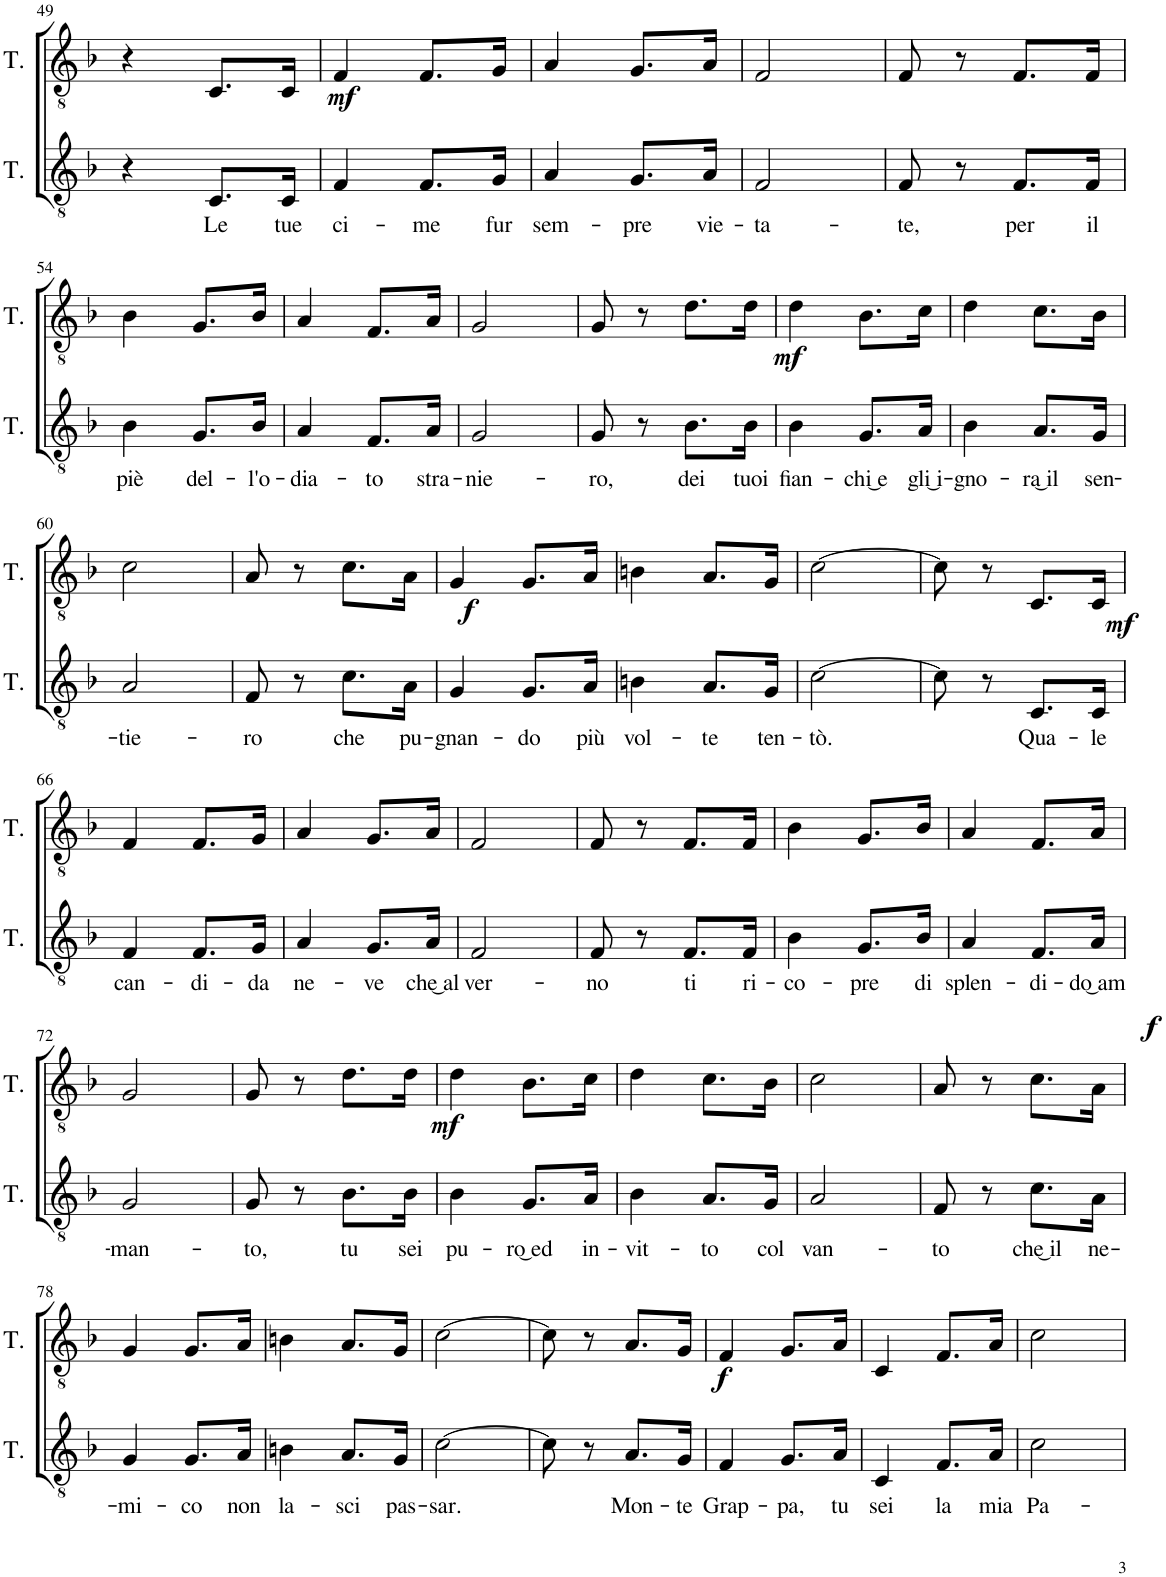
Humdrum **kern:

**kern	**text	**kern	**dynam
*part2	*part2	*part1	*part1
*staff2	*staff2	*staff1	*staff1
*I"Tenor	*	*I"Tenor	*
*I'T.	*	*I'T.	*
!!LO:PB:g=z
*clefGv2	*	*clefGv2	*
*k[b-]	*	*k[b-]	*
*M2/4	*	*M2/4	*
=49	=49	=49	=49
4r	.	4r	.
!	!LO:LY:b	!	!LO:DY:b
8.C/L	Le	8.C/L	mf
!	!LO:LY:b	!	!
16C/Jk	tue	16C/Jk	.
=50	=50	=50	=50
!	!LO:LY:b	!	!
4F/	ci-	4F/	.
!	!LO:LY:b	!	!
8.F/L	-me	8.F/L	.
!	!LO:LY:b	!	!
16G/Jk	fur	16G/Jk	.
=51	=51	=51	=51
!	!LO:LY:b	!	!
4A/	sem-	4A/	.
!	!LO:LY:b	!	!
8.G/L	-pre	8.G/L	.
!	!LO:LY:b	!	!
16A/Jk	vie-	16A/Jk	.
=52	=52	=52	=52
!	!LO:LY:b	!	!
2F/	-ta-	2F/	.
=53	=53	=53	=53
!	!LO:LY:b	!	!
8F/	-te,	8F/	.
8r	.	8r	.
!	!LO:LY:b	!	!
8.F/L	per	8.F/L	.
!	!LO:LY:b	!	!
16F/Jk	il	16F/Jk	.
!!LO:LB:g=z
=54	=54	=54	=54
!	!LO:LY:b	!	!
4B-\	piè	4B-\	.
!	!LO:LY:b	!	!
8.G/L	del-	8.G/L	.
!	!LO:LY:b	!	!
16B-/Jk	-l'o-	16B-/Jk	.
=55	=55	=55	=55
!	!LO:LY:b	!	!
4A/	-dia-	4A/	.
!	!LO:LY:b	!	!
8.F/L	-to	8.F/L	.
!	!LO:LY:b	!	!
16A/Jk	stra-	16A/Jk	.
=56	=56	=56	=56
!	!LO:LY:b	!	!
2G/	-nie-	2G/	.
=57	=57	=57	=57
!	!LO:LY:b	!	!
8G/	-ro,	8G/	.
8r	.	8r	.
!	!LO:LY:b	!	!LO:DY:b
8.B-\L	dei	8.d\L	mf
!	!LO:LY:b	!	!
16B-\Jk	tuoi	16d\Jk	.
=58	=58	=58	=58
!	!LO:LY:b	!	!
4B-\	fian-	4d\	.
!	!LO:LY:b	!	!
8.G/L	-chi͜ e	8.B-\L	.
!	!LO:LY:b	!	!
16A/Jk	gli͜ i-	16c\Jk	.
=59	=59	=59	=59
!	!LO:LY:b	!	!
4B-\	-gno-	4d\	.
!	!LO:LY:b	!	!
8.A/L	-ra͜ il	8.c\L	.
!	!LO:LY:b	!	!
16G/Jk	sen-	16B-\Jk	.
!!LO:LB:g=z
=60	=60	=60	=60
!	!LO:LY:b	!	!
2A/	-tie-	2c\	.
=61	=61	=61	=61
!	!LO:LY:b	!	!
8F/	-ro	8A/	.
8r	.	8r	.
!	!LO:LY:b	!	!LO:DY:b
8.c\L	che	8.c\L	f
!	!LO:LY:b	!	!
16A\Jk	pu-	16A\Jk	.
=62	=62	=62	=62
!	!LO:LY:b	!	!
4G/	-gnan-	4G/	.
!	!LO:LY:b	!	!
8.G/L	-do	8.G/L	.
!	!LO:LY:b	!	!
16A/Jk	più	16A/Jk	.
=63	=63	=63	=63
!	!LO:LY:b	!	!
4Bn\	vol-	4Bn\	.
!	!LO:LY:b	!	!
8.A/L	-te	8.A/L	.
!	!LO:LY:b	!	!
16G/Jk	ten-	16G/Jk	.
=64	=64	=64	=64
!	!LO:LY:b	!	!
[2c\	-tò.	[2c\	.
=65	=65	=65	=65
8c\]	.	8c\]	.
8r	.	8r	.
!	!LO:LY:b	!	!LO:DY:b
8.C/L	Qua-	8.C/L	mf
!	!LO:LY:b	!	!
16C/Jk	-le	16C/Jk	.
!!LO:LB:g=z
=66	=66	=66	=66
!	!LO:LY:b	!	!
4F/	can-	4F/	.
!	!LO:LY:b	!	!
8.F/L	-di-	8.F/L	.
!	!LO:LY:b	!	!
16G/Jk	-da	16G/Jk	.
=67	=67	=67	=67
!	!LO:LY:b	!	!
4A/	ne-	4A/	.
!	!LO:LY:b	!	!
8.G/L	-ve	8.G/L	.
!	!LO:LY:b	!	!
16A/Jk	che͜ al	16A/Jk	.
=68	=68	=68	=68
!	!LO:LY:b	!	!
2F/	ver-	2F/	.
=69	=69	=69	=69
!	!LO:LY:b	!	!
8F/	-no	8F/	.
8r	.	8r	.
!	!LO:LY:b	!	!
8.F/L	ti	8.F/L	.
!	!LO:LY:b	!	!
16F/Jk	ri-	16F/Jk	.
=70	=70	=70	=70
!	!LO:LY:b	!	!
4B-\	-co-	4B-\	.
!	!LO:LY:b	!	!
8.G/L	-pre	8.G/L	.
!	!LO:LY:b	!	!
16B-/Jk	di	16B-/Jk	.
=71	=71	=71	=71
!	!LO:LY:b	!	!
4A/	splen-	4A/	.
!	!LO:LY:b	!	!
8.F/L	-di-	8.F/L	.
!	!LO:LY:b	!	!
16A/Jk	-do͜ am-	16A/Jk	.
!!LO:LB:g=z
=72	=72	=72	=72
!	!LO:LY:b	!	!
2G/	-man-	2G/	.
=73	=73	=73	=73
!	!LO:LY:b	!	!
8G/	-to,	8G/	.
8r	.	8r	.
!	!LO:LY:b	!	!LO:DY:b
8.B-\L	tu	8.d\L	mf
!	!LO:LY:b	!	!
16B-\Jk	sei	16d\Jk	.
=74	=74	=74	=74
!	!LO:LY:b	!	!
4B-\	pu-	4d\	.
!	!LO:LY:b	!	!
8.G/L	-ro͜ ed	8.B-\L	.
!	!LO:LY:b	!	!
16A/Jk	in-	16c\Jk	.
=75	=75	=75	=75
!	!LO:LY:b	!	!
4B-\	-vit-	4d\	.
!	!LO:LY:b	!	!
8.A/L	-to	8.c\L	.
!	!LO:LY:b	!	!
16G/Jk	col	16B-\Jk	.
=76	=76	=76	=76
!	!LO:LY:b	!	!
2A/	van-	2c\	.
=77	=77	=77	=77
!	!LO:LY:b	!	!
8F/	-to	8A/	.
8r	.	8r	.
!	!LO:LY:b	!	!LO:DY:b
8.c\L	che͜ il	8.c\L	f
!	!LO:LY:b	!	!
16A\Jk	ne-	16A\Jk	.
!!LO:LB:g=z
=78	=78	=78	=78
!	!LO:LY:b	!	!
4G/	-mi-	4G/	.
!	!LO:LY:b	!	!
8.G/L	-co	8.G/L	.
!	!LO:LY:b	!	!
16A/Jk	non	16A/Jk	.
=79	=79	=79	=79
!	!LO:LY:b	!	!
4Bn\	la-	4Bn\	.
!	!LO:LY:b	!	!
8.A/L	-sci	8.A/L	.
!	!LO:LY:b	!	!
16G/Jk	pas-	16G/Jk	.
=80	=80	=80	=80
!	!LO:LY:b	!	!
[2c\	-sar.	[2c\	.
=81	=81	=81	=81
8c\]	.	8c\]	.
8r	.	8r	.
!	!LO:LY:b	!	!LO:DY:b
8.A/L	Mon-	8.A/L	f
!	!LO:LY:b	!	!
16G/Jk	-te	16G/Jk	.
=82	=82	=82	=82
!	!LO:LY:b	!	!
4F/	Grap-	4F/	.
!	!LO:LY:b	!	!
8.G/L	-pa,	8.G/L	.
!	!LO:LY:b	!	!
16A/Jk	tu	16A/Jk	.
=83	=83	=83	=83
!	!LO:LY:b	!	!
4C/	sei	4C/	.
!	!LO:LY:b	!	!
8.F/L	la	8.F/L	.
!	!LO:LY:b	!	!
16A/Jk	mia	16A/Jk	.
=84	=84	=84	=84
!	!LO:LY:b	!	!
2c\	Pa-	2c\	.
=	=	=	=
*-	*-	*-	*-
